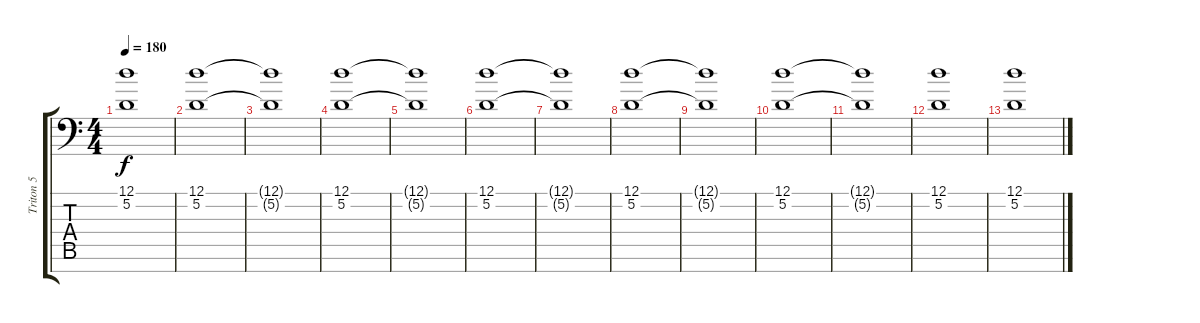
\track ("Triton 5" "Triton 5") {instrument tubularbells}
\staff {score tabs}
\tuning (D4 A3 F3 C3 G2 D2 A1) {hide}
\ts (4 4)
\tempo 180
\clef f4
\ks c
(12.1{t} 5.2{t}).1{dy f} |
(12.1 5.2).1 |
(12.1{t} 5.2{t}).1 |
(12.1 5.2).1 |
(12.1{t} 5.2{t}).1 |
(12.1 5.2).1 |
(12.1{t} 5.2{t}).1 |
(12.1 5.2).1 |
(12.1{t} 5.2{t}).1 |
(12.1 5.2).1 |
(12.1{t} 5.2{t}).1 |
(12.1 5.2).1 |
(12.1 5.2).1
